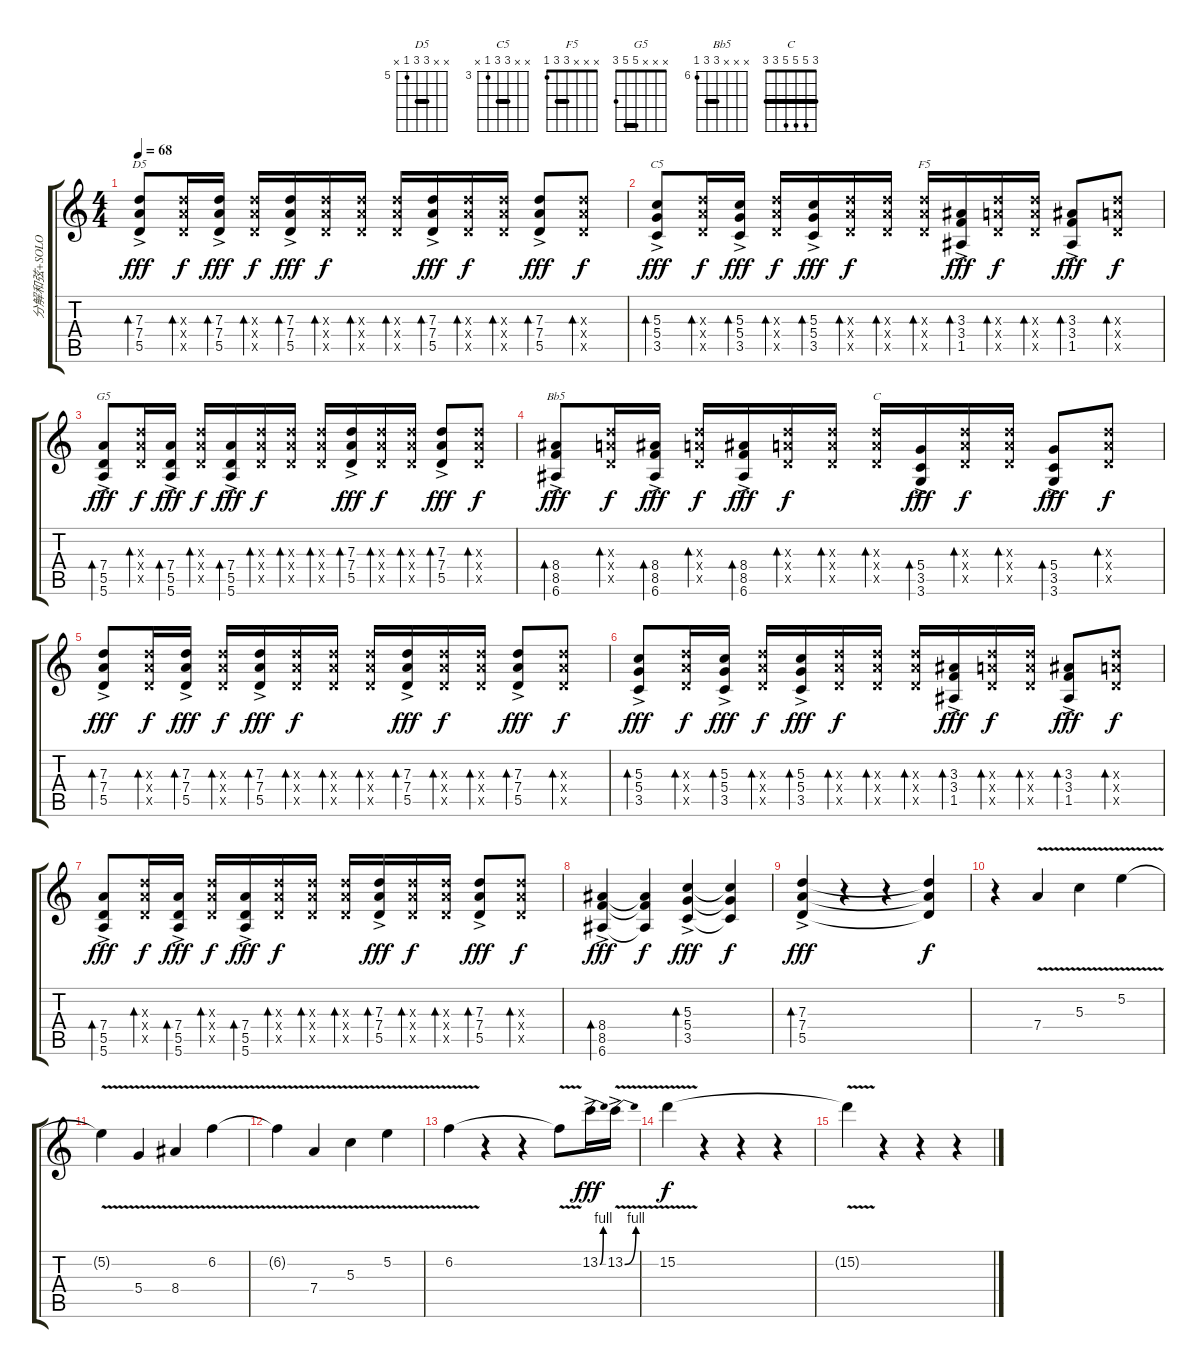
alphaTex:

\track ("分解和弦+SOLO" "分解和弦+SOLO") {instrument acousticguitarnylon}
\staff {score tabs}
\tuning (E4 B3 G3 D3 A2 E2) {hide}
\chord ("D5" x x 7 7 5 x) {firstfret 5 barre 7}
\chord ("C5" x x 5 5 3 x) {firstfret 3 barre 5}
\chord ("F5" x x x 3 3 1) {barre 3}
\chord ("G5" x x x 5 5 3) {barre 5}
\chord ("Bb5" x x x 8 8 6) {firstfret 6 barre 8}
\chord ("C" 3 5 5 5 3 3) {barre 3}
\ts (4 4)
\tempo 68
\clef g2
\ks c
(7.3{ac} 7.4{ac} 5.5{ac}).8{bd 30 ch "D5" dy fff volume 8 instrument distortionguitar} (7.3{x} 7.4{x} 5.5{x}).16{bd 30 dy f} (7.3{ac} 7.4{ac} 5.5{ac}).16{bd 30 dy fff} (7.3{x} 7.4{x} 5.5{x}).16{bd 30 dy f} (7.3{ac} 7.4{ac} 5.5{ac}).16{bd 30 dy fff} (7.3{x} 7.4{x} 5.5{x}).16{bd 30 dy f} (7.3{x} 7.4{x} 5.5{x}).16{bd 30} (7.3{x} 7.4{x} 5.5{x}).16{bd 30} (7.3{ac} 7.4{ac} 5.5{ac}).16{bd 30 dy fff} (7.3{x} 7.4{x} 5.5{x}).16{bd 30 dy f} (7.3{x} 7.4{x} 5.5{x}).16{bd 30} (7.3{ac} 7.4{ac} 5.5{ac}).8{bd 30 dy fff} (7.3{x} 7.4{x} 5.5{x}).8{bd 30 dy f} |
(5.3{ac} 5.4{ac} 3.5{ac}).8{bd 30 ch "C5" dy fff} (7.3{x} 7.4{x} 5.5{x}).16{bd 30 dy f} (5.3{ac} 5.4{ac} 3.5{ac}).16{bd 30 dy fff} (7.3{x} 7.4{x} 5.5{x}).16{bd 30 dy f} (5.3{ac} 5.4{ac} 3.5{ac}).16{bd 30 dy fff} (7.3{x} 7.4{x} 5.5{x}).16{bd 30 dy f} (7.3{x} 7.4{x} 5.5{x}).16{bd 30} (7.3{x} 7.4{x} 5.5{x}).16{bd 30 ch "F5"} (3.3{ac} 3.4{ac} 1.5{ac}).16{bd 30 dy fff} (7.3{x} 7.4{x} 5.5{x}).16{bd 30 dy f} (7.3{x} 7.4{x} 5.5{x}).16{bd 30} (3.3{ac} 3.4{ac} 1.5{ac}).8{bd 30 dy fff} (7.3{x} 7.4{x} 5.5{x}).8{bd 30 dy f} |
(7.4{ac} 5.5{ac} 5.6{ac}).8{bd 30 ch "G5" dy fff} (7.3{x} 7.4{x} 5.5{x}).16{bd 30 dy f} (7.4{ac} 5.5{ac} 5.6{ac}).16{bd 30 dy fff} (7.3{x} 7.4{x} 5.5{x}).16{bd 30 dy f} (7.4{ac} 5.5{ac} 5.6{ac}).16{bd 30 dy fff} (7.3{x} 7.4{x} 5.5{x}).16{bd 30 dy f} (7.3{x} 7.4{x} 5.5{x}).16{bd 30} (7.3{x} 7.4{x} 5.5{x}).16{bd 30} (7.3{ac} 7.4{ac} 5.5{ac}).16{bd 30 dy fff} (7.3{x} 7.4{x} 5.5{x}).16{bd 30 dy f} (7.3{x} 7.4{x} 5.5{x}).16{bd 30} (7.3{ac} 7.4{ac} 5.5{ac}).8{bd 30 dy fff} (7.3{x} 7.4{x} 5.5{x}).8{bd 30 dy f} |
(8.4{ac} 8.5{ac} 6.6{ac}).8{bd 30 ch "Bb5" dy fff volume 8 instrument distortionguitar} (7.3{x} 7.4{x} 5.5{x}).16{bd 30 dy f} (8.4{ac} 8.5{ac} 6.6{ac}).16{bd 30 dy fff} (7.3{x} 7.4{x} 5.5{x}).16{bd 30 dy f} (8.4{ac} 8.5{ac} 6.6{ac}).16{bd 30 dy fff} (7.3{x} 7.4{x} 5.5{x}).16{bd 30 dy f} (7.3{x} 7.4{x} 5.5{x}).16{bd 30} (7.3{x} 7.4{x} 5.5{x}).16{bd 30 ch "C"} (5.4{ac} 3.5{ac} 3.6{ac}).16{bd 30 dy fff} (7.3{x} 7.4{x} 5.5{x}).16{bd 30 dy f} (7.3{x} 7.4{x} 5.5{x}).16{bd 30} (5.4{ac} 3.5{ac} 3.6{ac}).8{bd 30 dy fff} (7.3{x} 7.4{x} 5.5{x}).8{bd 30 dy f} |
(7.3{ac} 7.4{ac} 5.5{ac}).8{bd 30 dy fff} (7.3{x} 7.4{x} 5.5{x}).16{bd 30 dy f} (7.3{ac} 7.4{ac} 5.5{ac}).16{bd 30 dy fff} (7.3{x} 7.4{x} 5.5{x}).16{bd 30 dy f} (7.3{ac} 7.4{ac} 5.5{ac}).16{bd 30 dy fff} (7.3{x} 7.4{x} 5.5{x}).16{bd 30 dy f} (7.3{x} 7.4{x} 5.5{x}).16{bd 30} (7.3{x} 7.4{x} 5.5{x}).16{bd 30} (7.3{ac} 7.4{ac} 5.5{ac}).16{bd 30 dy fff} (7.3{x} 7.4{x} 5.5{x}).16{bd 30 dy f} (7.3{x} 7.4{x} 5.5{x}).16{bd 30} (7.3{ac} 7.4{ac} 5.5{ac}).8{bd 30 dy fff} (7.3{x} 7.4{x} 5.5{x}).8{bd 30 dy f} |
(5.3{ac} 5.4{ac} 3.5{ac}).8{bd 30 dy fff} (7.3{x} 7.4{x} 5.5{x}).16{bd 30 dy f} (5.3{ac} 5.4{ac} 3.5{ac}).16{bd 30 dy fff} (7.3{x} 7.4{x} 5.5{x}).16{bd 30 dy f} (5.3{ac} 5.4{ac} 3.5{ac}).16{bd 30 dy fff} (7.3{x} 7.4{x} 5.5{x}).16{bd 30 dy f} (7.3{x} 7.4{x} 5.5{x}).16{bd 30} (7.3{x} 7.4{x} 5.5{x}).16{bd 30} (3.3{ac} 3.4{ac} 1.5{ac}).16{bd 30 dy fff} (7.3{x} 7.4{x} 5.5{x}).16{bd 30 dy f} (7.3{x} 7.4{x} 5.5{x}).16{bd 30} (3.3{ac} 3.4{ac} 1.5{ac}).8{bd 30 dy fff} (7.3{x} 7.4{x} 5.5{x}).8{bd 30 dy f} |
(7.4{ac} 5.5{ac} 5.6{ac}).8{bd 30 dy fff} (7.3{x} 7.4{x} 5.5{x}).16{bd 30 dy f} (7.4{ac} 5.5{ac} 5.6{ac}).16{bd 30 dy fff} (7.3{x} 7.4{x} 5.5{x}).16{bd 30 dy f} (7.4{ac} 5.5{ac} 5.6{ac}).16{bd 30 dy fff} (7.3{x} 7.4{x} 5.5{x}).16{bd 30 dy f} (7.3{x} 7.4{x} 5.5{x}).16{bd 30} (7.3{x} 7.4{x} 5.5{x}).16{bd 30} (7.3{ac} 7.4{ac} 5.5{ac}).16{bd 30 dy fff} (7.3{x} 7.4{x} 5.5{x}).16{bd 30 dy f} (7.3{x} 7.4{x} 5.5{x}).16{bd 30} (7.3{ac} 7.4{ac} 5.5{ac}).8{bd 30 dy fff} (7.3{x} 7.4{x} 5.5{x}).8{bd 30 dy f} |
(8.4{ac} 8.5{ac} 6.6{ac}).4{bd 30 dy fff volume 10 instrument distortionguitar} (8.4{t} 8.5{t} 6.6{t}).4{dy f} (5.3{ac} 5.4{ac} 3.5{ac}).4{bd 30 dy fff} (5.3{t} 5.4{t} 3.5{t}).4{dy f} |
(7.3{ac} 7.4{ac} 5.5{ac}).4{bd 30 dy fff} r.4 r.4 (7.3{t} 7.4{t} 5.5{t}).4{dy f} |
r.4{volume 16 instrument distortionguitar} 7.4{v}.4 5.3{v}.4 5.2{v}.4 |
5.2{t}.4 5.4{v}.4 8.4{v}.4 6.2{v}.4 |
6.2{t}.4 7.4{v}.4 5.3{v}.4 5.2{v}.4 |
6.2{v}.4 r.4 r.4 6.2{t}.8 13.2{be (bend 0 0 60 4) ac}.16{dy fff} 13.2{be (bend 0 0 60 4) v ac}.16 |
15.2{v}.4{dy f} r.4 r.4 r.4 |
15.2{t}.4 r.4 r.4 r.4
